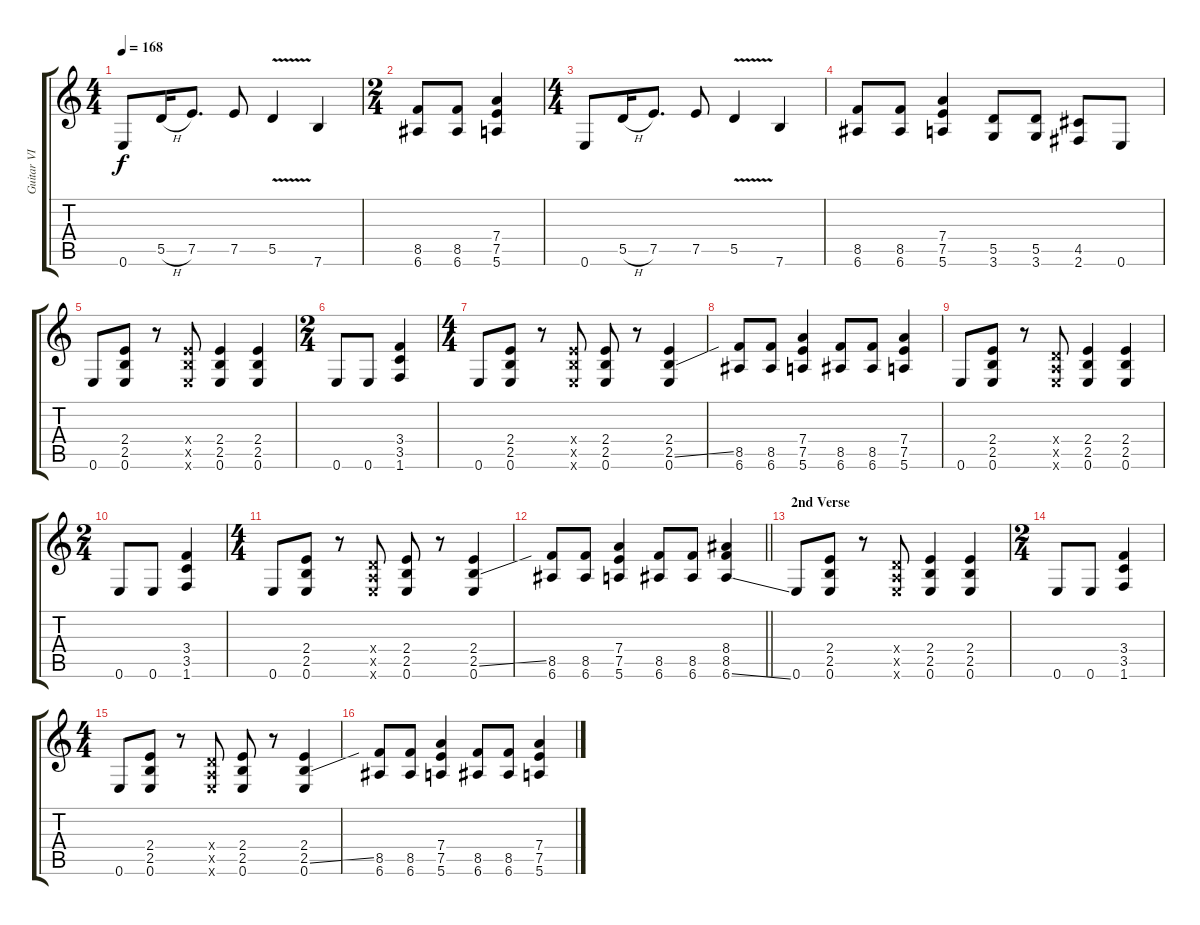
\track ("Guitar VI Distortion" "Guitar VI ") {instrument distortionguitar}
\staff {score tabs}
\tuning (E4 B3 G3 D3 A2 E2) {hide}
\ts (4 4)
\tempo 168
\clef g2
\ks c
0.6.8{dy f} 5.5{h}.16 7.5.8{d} 7.5.8 5.5{v}.4 7.6.4 |
\ts (2 4)
(8.5 6.6).8 (8.5 6.6).8 (7.4 7.5 5.6).4 |
\ts (4 4)
0.6.8 5.5{h}.16 7.5.8{d} 7.5.8 5.5{v}.4 7.6.4 |
(8.5 6.6).8 (8.5 6.6).8 (7.4 7.5 5.6).4 (5.5 3.6).8 (5.5 3.6).8 (4.5 2.6).8 0.6.8 |
0.6.8 (2.4 2.5 0.6).8 r.8 (2.4{x} 2.5{x} 0.6{x}).8 (2.4 2.5 0.6).4 (2.4 2.5 0.6).4 |
\ts (2 4)
0.6.8 0.6.8 (3.4 3.5 1.6).4 |
\ts (4 4)
0.6.8 (2.4 2.5 0.6).8 r.8 (2.4{x} 2.5{x} 0.6{x}).8 (2.4 2.5 0.6).8 r.8 (2.4 2.5{ss} 0.6).4 |
(8.5 6.6).8 (8.5 6.6).8 (7.4 7.5 5.6).4 (8.5 6.6).8 (8.5 6.6).8 (7.4 7.5 5.6).4 |
0.6.8 (2.4 2.5 0.6).8 r.8 (0.4{x} 0.5{x} 0.6{x}).8 (2.4 2.5 0.6).4 (2.4 2.5 0.6).4 |
\ts (2 4)
0.6.8 0.6.8 (3.4 3.5 1.6).4 |
\ts (4 4)
0.6.8 (2.4 2.5 0.6).8 r.8 (0.4{x} 0.5{x} 0.6{x}).8 (2.4 2.5 0.6).8 r.8 (2.4 2.5{ss} 0.6).4 |
\barLineRight lightlight
(8.5 6.6).8 (8.5 6.6).8 (7.4 7.5 5.6).4 (8.5 6.6).8 (8.5 6.6).8 (8.4 8.5 6.6{ss}).4 |
\section ("" "2nd Verse")
0.6.8 (2.4 2.5 0.6).8 r.8 (0.4{x} 0.5{x} 0.6{x}).8 (2.4 2.5 0.6).4 (2.4 2.5 0.6).4 |
\ts (2 4)
0.6.8 0.6.8 (3.4 3.5 1.6).4 |
\ts (4 4)
0.6.8 (2.4 2.5 0.6).8 r.8 (0.4{x} 0.5{x} 0.6{x}).8 (2.4 2.5 0.6).8 r.8 (2.4 2.5{ss} 0.6).4 |
(8.5 6.6).8 (8.5 6.6).8 (7.4 7.5 5.6).4 (8.5 6.6).8 (8.5 6.6).8 (7.4 7.5 5.6).4
